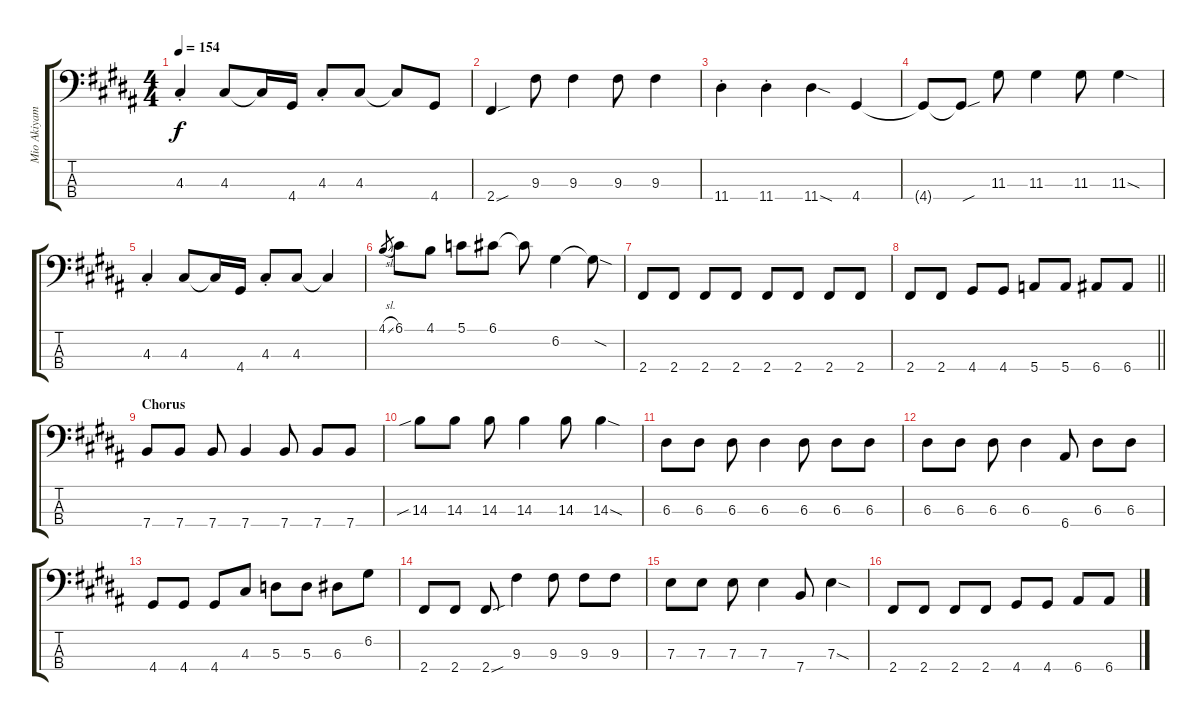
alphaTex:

\track ("Mio Akiyama" "Mio Akiyam") {instrument electricbassfinger}
\staff {score tabs}
\tuning (G2 D2 A1 E1) {hide}
\ts (4 4)
\tempo 154
\clef f4
\ks b
4.3{st}.4{dy f} 4.3.8 4.3{t}.16 4.4.16 4.3{st}.8 4.3.8 4.3{t}.8 4.4.8 |
2.4{sou}.4 9.3.8 9.3.4 9.3.8 9.3.4 |
11.4{st}.4 11.4{st}.4 11.4{sod}.4 4.4.4 |
4.4{t}.8 4.4{sou t}.8 11.3.8 11.3.4 11.3.8 11.3{sod}.4 |
4.3{st}.4 4.3.8 4.3{t}.16 4.4.16 4.3{st}.8 4.3.8 4.3{t}.4 |
4.1{sl}.8{gr} 6.1.8 4.1.8 5.1.8 6.1.8 6.1{t}.8 6.2.4 6.2{sod t}.8 |
2.4.8 2.4.8 2.4.8 2.4.8 2.4.8 2.4.8 2.4.8 2.4.8 |
\barLineRight lightlight
2.4.8 2.4.8 4.4.8 4.4.8 5.4.8 5.4.8 6.4.8 6.4.8 |
\section ("" "Chorus")
7.4.8 7.4.8 7.4.8 7.4.4 7.4.8 7.4.8 7.4.8 |
14.3{sib}.8 14.3.8 14.3.8 14.3.4 14.3.8 14.3{sod}.4 |
6.3.8 6.3.8 6.3.8 6.3.4 6.3.8 6.3.8 6.3.8 |
6.3.8 6.3.8 6.3.8 6.3.4 6.4.8 6.3.8 6.3.8 |
4.4.8 4.4.8 4.4.8 4.3.8 5.3.8 5.3.8 6.3.8 6.2.8 |
2.4.8 2.4.8 2.4{sou}.8 9.3.4 9.3.8 9.3.8 9.3.8 |
7.3.8 7.3.8 7.3.8 7.3.4 7.4.8 7.3{sod}.4 |
2.4.8 2.4.8 2.4.8 2.4.8 4.4.8 4.4.8 6.4.8 6.4.8
